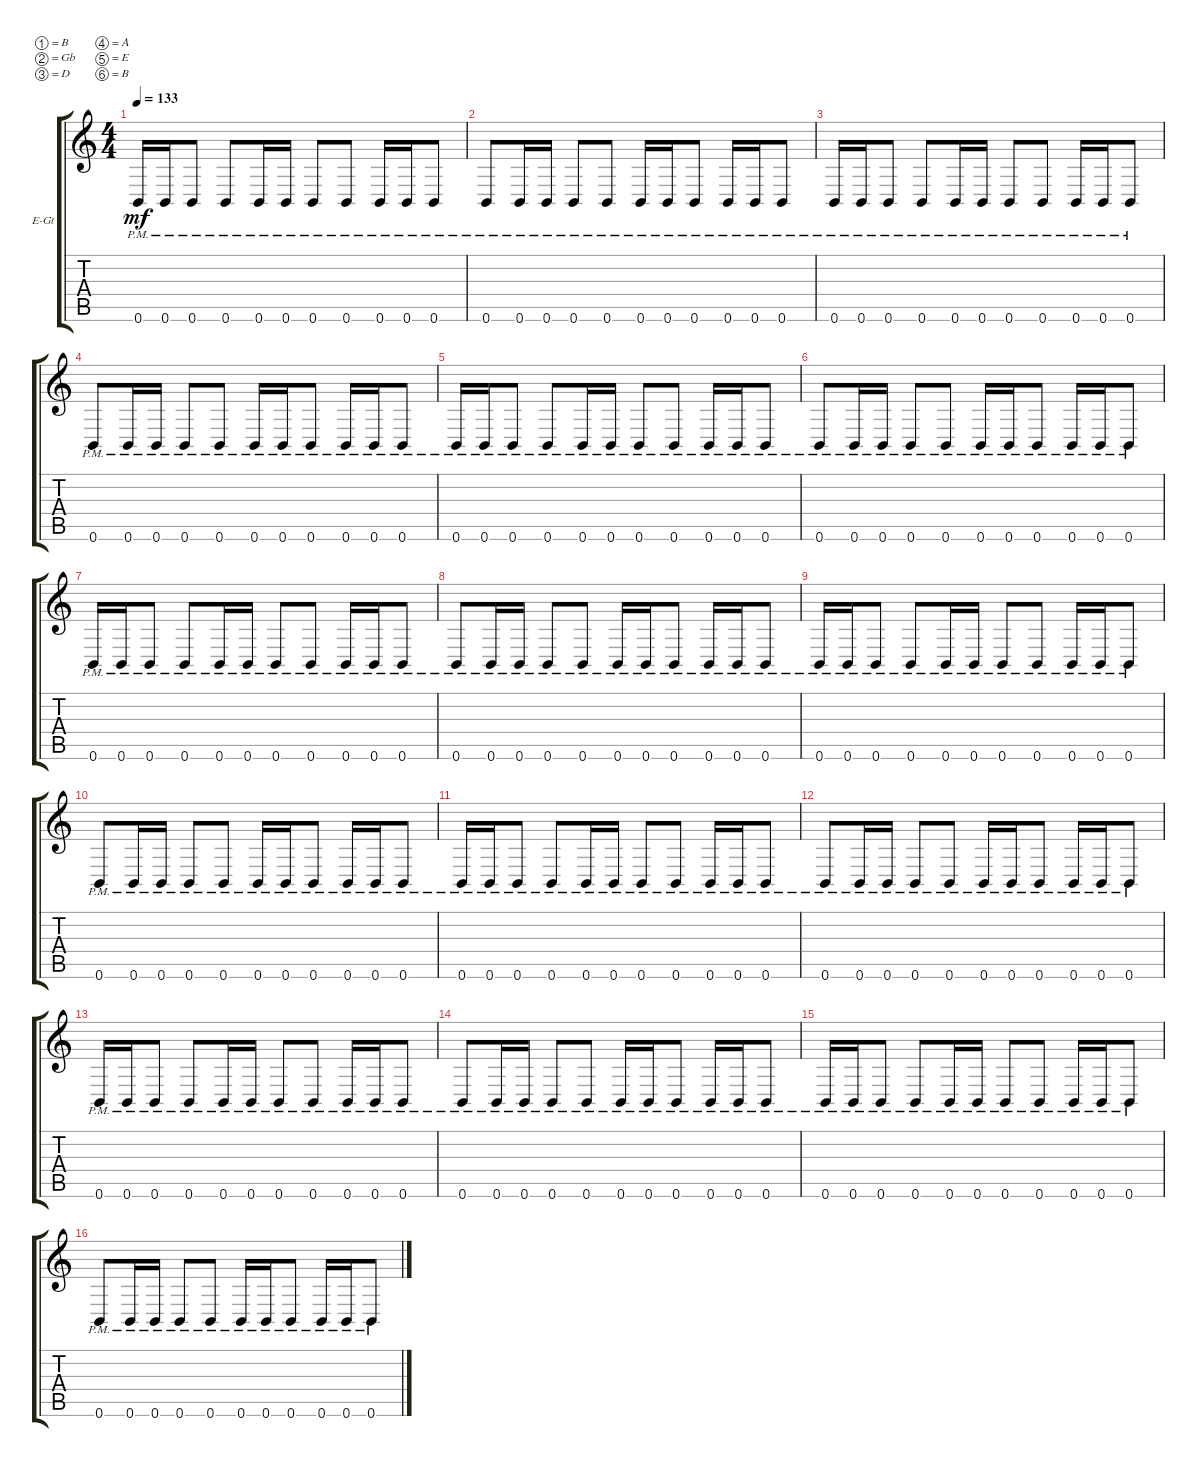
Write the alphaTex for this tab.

\bracketExtendMode groupsimilarinstruments
\firstSystemTrackNameOrientation horizontal
\otherSystemsTrackNameOrientation horizontal
\track ("Marko Palmén" "E-Gt") {instrument distortionguitar}
\staff {score tabs}
\tuning (B3 Gb3 D3 A2 E2 B1)
\ts (4 4)
\tempo 133
\clef g2
\ks c
0.6{pm}.16{dy mf instrument distortionguitar} 0.6{pm}.16 0.6{pm}.8 0.6{pm}.8 0.6{pm}.16 0.6{pm}.16 0.6{pm}.8 0.6{pm}.8 0.6{pm}.16 0.6{pm}.16 0.6{pm}.8 |
0.6{pm}.8 0.6{pm}.16 0.6{pm}.16 0.6{pm}.8 0.6{pm}.8 0.6{pm}.16 0.6{pm}.16 0.6{pm}.8 0.6{pm}.16 0.6{pm}.16 0.6{pm}.8 |
0.6{pm}.16 0.6{pm}.16 0.6{pm}.8 0.6{pm}.8 0.6{pm}.16 0.6{pm}.16 0.6{pm}.8 0.6{pm}.8 0.6{pm}.16 0.6{pm}.16 0.6{pm}.8 |
0.6{pm}.8 0.6{pm}.16 0.6{pm}.16 0.6{pm}.8 0.6{pm}.8 0.6{pm}.16 0.6{pm}.16 0.6{pm}.8 0.6{pm}.16 0.6{pm}.16 0.6{pm}.8 |
0.6{pm}.16 0.6{pm}.16 0.6{pm}.8 0.6{pm}.8 0.6{pm}.16 0.6{pm}.16 0.6{pm}.8 0.6{pm}.8 0.6{pm}.16 0.6{pm}.16 0.6{pm}.8 |
0.6{pm}.8 0.6{pm}.16 0.6{pm}.16 0.6{pm}.8 0.6{pm}.8 0.6{pm}.16 0.6{pm}.16 0.6{pm}.8 0.6{pm}.16 0.6{pm}.16 0.6{pm}.8 |
0.6{pm}.16 0.6{pm}.16 0.6{pm}.8 0.6{pm}.8 0.6{pm}.16 0.6{pm}.16 0.6{pm}.8 0.6{pm}.8 0.6{pm}.16 0.6{pm}.16 0.6{pm}.8 |
0.6{pm}.8 0.6{pm}.16 0.6{pm}.16 0.6{pm}.8 0.6{pm}.8 0.6{pm}.16 0.6{pm}.16 0.6{pm}.8 0.6{pm}.16 0.6{pm}.16 0.6{pm}.8 |
0.6{pm}.16 0.6{pm}.16 0.6{pm}.8 0.6{pm}.8 0.6{pm}.16 0.6{pm}.16 0.6{pm}.8 0.6{pm}.8 0.6{pm}.16 0.6{pm}.16 0.6{pm}.8 |
0.6{pm}.8 0.6{pm}.16 0.6{pm}.16 0.6{pm}.8 0.6{pm}.8 0.6{pm}.16 0.6{pm}.16 0.6{pm}.8 0.6{pm}.16 0.6{pm}.16 0.6{pm}.8 |
0.6{pm}.16 0.6{pm}.16 0.6{pm}.8 0.6{pm}.8 0.6{pm}.16 0.6{pm}.16 0.6{pm}.8 0.6{pm}.8 0.6{pm}.16 0.6{pm}.16 0.6{pm}.8 |
0.6{pm}.8 0.6{pm}.16 0.6{pm}.16 0.6{pm}.8 0.6{pm}.8 0.6{pm}.16 0.6{pm}.16 0.6{pm}.8 0.6{pm}.16 0.6{pm}.16 0.6{pm}.8 |
0.6{pm}.16 0.6{pm}.16 0.6{pm}.8 0.6{pm}.8 0.6{pm}.16 0.6{pm}.16 0.6{pm}.8 0.6{pm}.8 0.6{pm}.16 0.6{pm}.16 0.6{pm}.8 |
0.6{pm}.8 0.6{pm}.16 0.6{pm}.16 0.6{pm}.8 0.6{pm}.8 0.6{pm}.16 0.6{pm}.16 0.6{pm}.8 0.6{pm}.16 0.6{pm}.16 0.6{pm}.8 |
0.6{pm}.16 0.6{pm}.16 0.6{pm}.8 0.6{pm}.8 0.6{pm}.16 0.6{pm}.16 0.6{pm}.8 0.6{pm}.8 0.6{pm}.16 0.6{pm}.16 0.6{pm}.8 |
0.6{pm}.8 0.6{pm}.16 0.6{pm}.16 0.6{pm}.8 0.6{pm}.8 0.6{pm}.16 0.6{pm}.16 0.6{pm}.8 0.6{pm}.16 0.6{pm}.16 0.6{pm}.8
